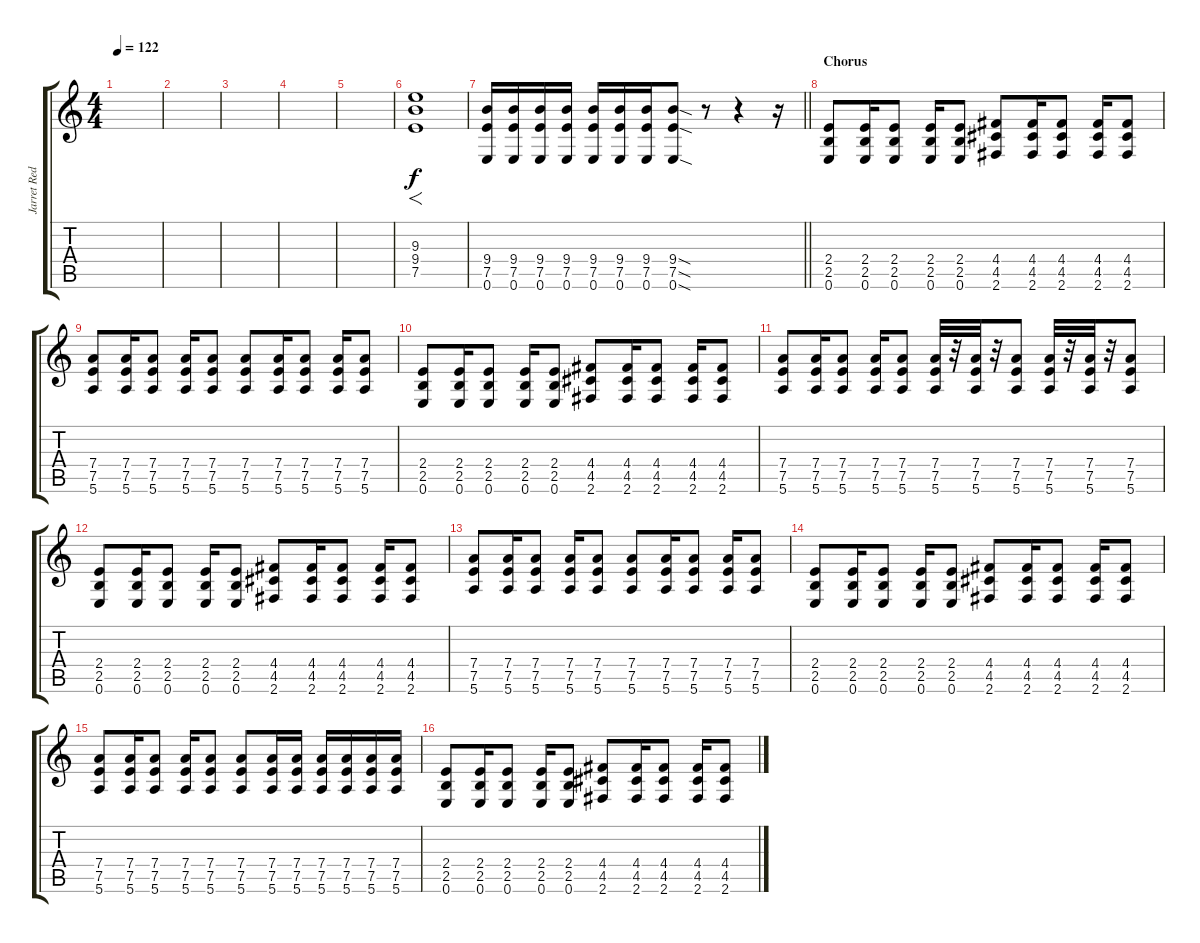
\track ("Jarret Reddick - Guitar" "Jarret Red") {instrument distortionguitar}
\staff {score tabs}
\tuning (E4 B3 G3 D3 A2 E2) {hide}
\ts (4 4)
\tempo 122
\clef g2
\ks c
|
|
|
|
|
(9.3 9.4 7.5).1{f} |
\barLineRight lightlight
(9.4 7.5 0.6).16 (9.4 7.5 0.6).16 (9.4 7.5 0.6).16 (9.4 7.5 0.6).16 (9.4 7.5 0.6).16 (9.4 7.5 0.6).16 (9.4 7.5 0.6).16 (9.4{sod} 7.5{sod} 0.6{sod}).8 r.8 r.4 r.16 |
\section ("" "Chorus")
(2.4 2.5 0.6).8{volume 14} (2.4 2.5 0.6).16 (2.4 2.5 0.6).8 (2.4 2.5 0.6).16 (2.4 2.5 0.6).8 (4.4 4.5 2.6).8 (4.4 4.5 2.6).16 (4.4 4.5 2.6).8 (4.4 4.5 2.6).16 (4.4 4.5 2.6).8 |
(7.4 7.5 5.6).8 (7.4 7.5 5.6).16 (7.4 7.5 5.6).8 (7.4 7.5 5.6).16 (7.4 7.5 5.6).8 (7.4 7.5 5.6).8 (7.4 7.5 5.6).16 (7.4 7.5 5.6).8 (7.4 7.5 5.6).16 (7.4 7.5 5.6).8 |
(2.4 2.5 0.6).8 (2.4 2.5 0.6).16 (2.4 2.5 0.6).8 (2.4 2.5 0.6).16 (2.4 2.5 0.6).8 (4.4 4.5 2.6).8 (4.4 4.5 2.6).16 (4.4 4.5 2.6).8 (4.4 4.5 2.6).16 (4.4 4.5 2.6).8 |
(7.4 7.5 5.6).8 (7.4 7.5 5.6).16 (7.4 7.5 5.6).8 (7.4 7.5 5.6).16 (7.4 7.5 5.6).8 (7.4 7.5 5.6).32 r.32 (7.4 7.5 5.6).32 r.32 (7.4 7.5 5.6).8 (7.4 7.5 5.6).32 r.32 (7.4 7.5 5.6).32 r.32 (7.4 7.5 5.6).8 |
(2.4 2.5 0.6).8 (2.4 2.5 0.6).16 (2.4 2.5 0.6).8 (2.4 2.5 0.6).16 (2.4 2.5 0.6).8 (4.4 4.5 2.6).8 (4.4 4.5 2.6).16 (4.4 4.5 2.6).8 (4.4 4.5 2.6).16 (4.4 4.5 2.6).8 |
(7.4 7.5 5.6).8 (7.4 7.5 5.6).16 (7.4 7.5 5.6).8 (7.4 7.5 5.6).16 (7.4 7.5 5.6).8 (7.4 7.5 5.6).8 (7.4 7.5 5.6).16 (7.4 7.5 5.6).8 (7.4 7.5 5.6).16 (7.4 7.5 5.6).8 |
(2.4 2.5 0.6).8 (2.4 2.5 0.6).16 (2.4 2.5 0.6).8 (2.4 2.5 0.6).16 (2.4 2.5 0.6).8 (4.4 4.5 2.6).8 (4.4 4.5 2.6).16 (4.4 4.5 2.6).8 (4.4 4.5 2.6).16 (4.4 4.5 2.6).8 |
(7.4 7.5 5.6).8 (7.4 7.5 5.6).16 (7.4 7.5 5.6).8 (7.4 7.5 5.6).16 (7.4 7.5 5.6).8 (7.4 7.5 5.6).8 (7.4 7.5 5.6).16 (7.4 7.5 5.6).16 (7.4 7.5 5.6).16 (7.4 7.5 5.6).16 (7.4 7.5 5.6).16 (7.4 7.5 5.6).16 |
(2.4 2.5 0.6).8{volume 14} (2.4 2.5 0.6).16 (2.4 2.5 0.6).8 (2.4 2.5 0.6).16 (2.4 2.5 0.6).8 (4.4 4.5 2.6).8 (4.4 4.5 2.6).16 (4.4 4.5 2.6).8 (4.4 4.5 2.6).16 (4.4 4.5 2.6).8
